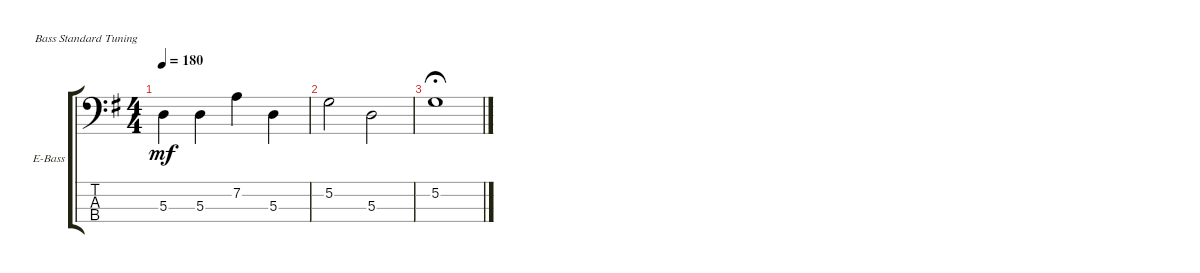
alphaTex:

\defaultSystemsLayout 4
\bracketExtendMode groupsimilarinstruments
\firstSystemTrackNameOrientation horizontal
\otherSystemsTrackNameOrientation horizontal
\track ("Bass Paul" "E-Bass") {instrument electricbassfinger}
\staff {score tabs}
\tuning (G2 D2 A1 E1)
\ts (4 4)
\tempo 180
\clef f4
\ks g
5.3.4{dy mf} 5.3.4 7.2.4 5.3.4 |
5.2.2 5.3.2 |
5.2.1{fermata (medium 0.5)}
